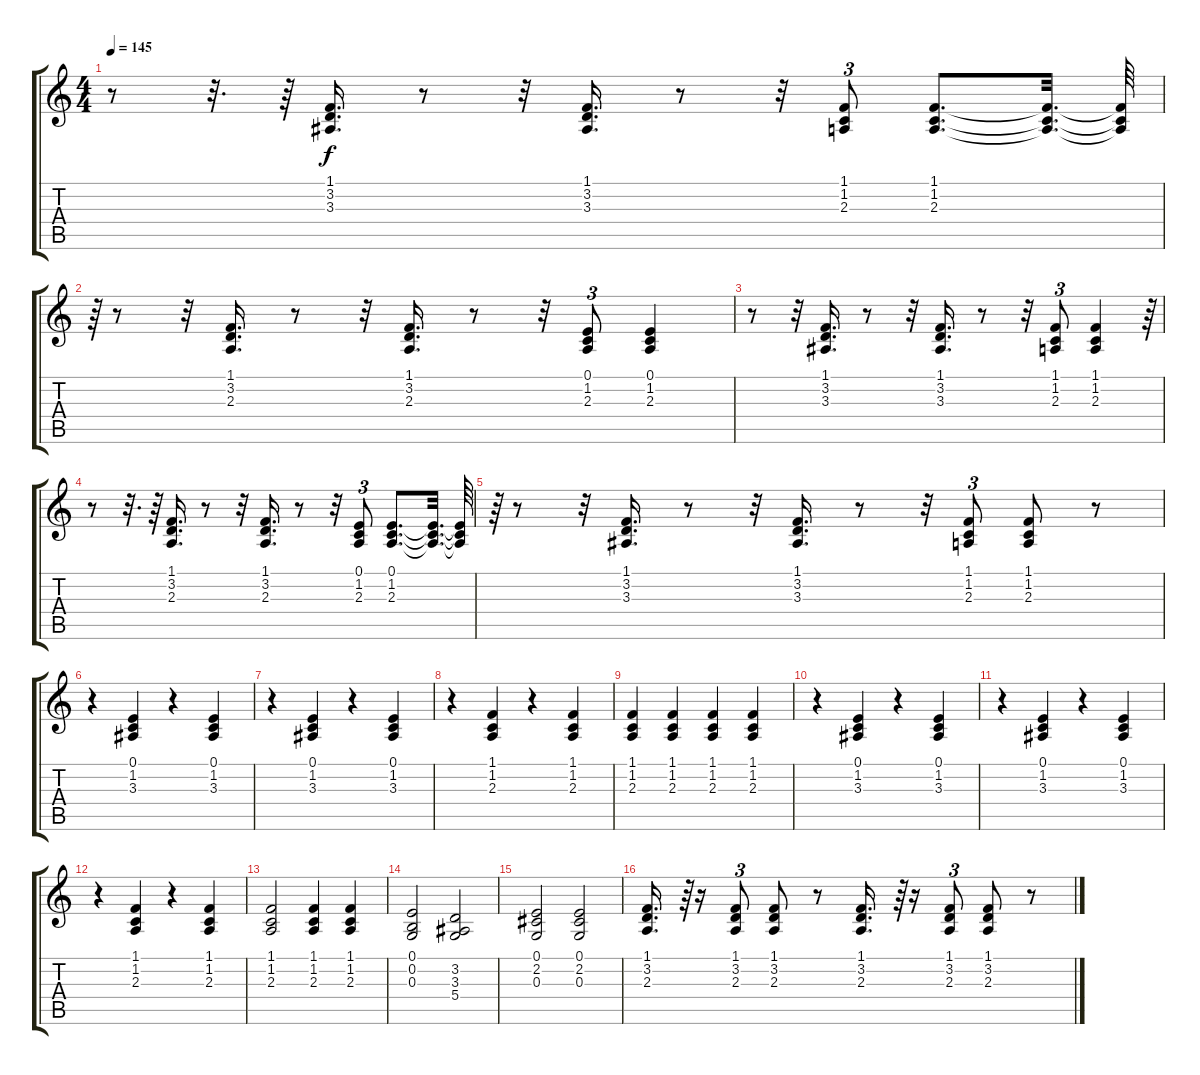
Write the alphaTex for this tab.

\track "" {instrument acousticgrandpiano}
\staff {score tabs}
\tuning (E4 B3 G3 D3 A2 E2) {hide}
\ts (4 4)
\tempo 145
\clef g2
\ks c
r.8{dy f} r.32{d} r.64 (1.1 3.2 3.3).16{d} r.8 r.32 (1.1 3.2 3.3).16{d} r.8 r.32 (1.1 1.2 2.3).8{tu (3 2)} (1.1 1.2 2.3).8{d} (1.1{t} 1.2{t} 2.3{t}).32{d} (1.1{t} 1.2{t} 2.3{t}).64 |
r.64{tu (3 2)} r.8 r.32 (1.1 3.2 2.3).16{d} r.8 r.32 (1.1 3.2 2.3).16{d} r.8 r.32 (0.1 1.2 2.3).8{tu (3 2)} (0.1 1.2 2.3).4 |
r.8 r.32 (1.1 3.2 3.3).16{d} r.8 r.32 (1.1 3.2 3.3).16{d} r.8 r.32 (1.1 1.2 2.3).8{tu (3 2)} (1.1 1.2 2.3).4 r.64{tu (3 2)} |
r.8 r.32{d} r.64 (1.1 3.2 2.3).16{d} r.8 r.32 (1.1 3.2 2.3).16{d} r.8 r.32 (0.1 1.2 2.3).8{tu (3 2)} (0.1 1.2 2.3).8{d} (0.1{t} 1.2{t} 2.3{t}).32{d} (0.1{t} 1.2{t} 2.3{t}).64 |
r.64{tu (3 2)} r.8 r.32 (1.1 3.2 3.3).16{d} r.8 r.32 (1.1 3.2 3.3).16{d} r.8 r.32 (1.1 1.2 2.3).8{tu (3 2)} (1.1 1.2 2.3).8 r.8 |
r.4 (0.1 1.2 3.3).4 r.4 (0.1 1.2 3.3).4 |
r.4 (0.1 1.2 3.3).4 r.4 (0.1 1.2 3.3).4 |
r.4 (1.1 1.2 2.3).4 r.4 (1.1 1.2 2.3).4 |
(1.1 1.2 2.3).4 (1.1 1.2 2.3).4 (1.1 1.2 2.3).4 (1.1 1.2 2.3).4 |
r.4 (0.1 1.2 3.3).4 r.4 (0.1 1.2 3.3).4 |
r.4 (0.1 1.2 3.3).4 r.4 (0.1 1.2 3.3).4 |
r.4 (1.1 1.2 2.3).4 r.4 (1.1 1.2 2.3).4 |
(1.1 1.2 2.3).2 (1.1 1.2 2.3).4 (1.1 1.2 2.3).4 |
(0.1 0.2 0.3).2 (3.2 3.3 5.4).2 |
(0.1 2.2 0.3).2 (0.1 2.2 0.3).2 |
(1.1 3.2 2.3).16{d} r.64{tu (3 2)} r.16 (1.1 3.2 2.3).8{tu (3 2)} (1.1 3.2 2.3).8 r.8 (1.1 3.2 2.3).16{d} r.64{tu (3 2)} r.16 (1.1 3.2 2.3).8{tu (3 2)} (1.1 3.2 2.3).8 r.8
